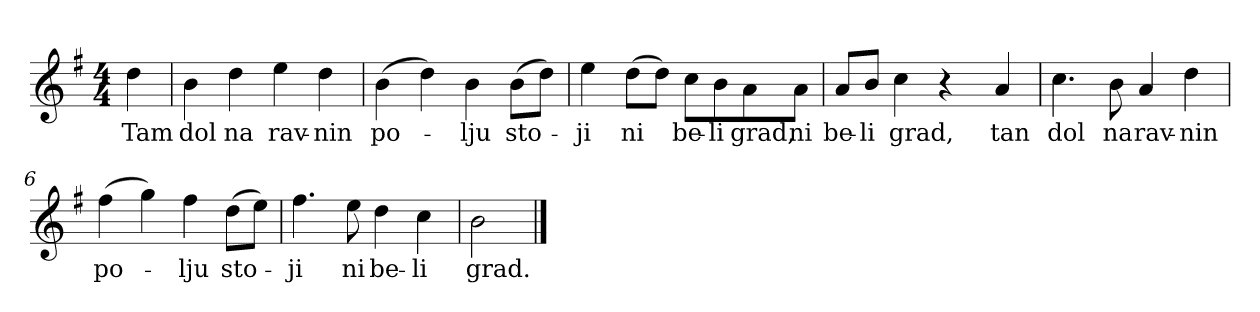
**kern	**text
*part1	*part1
*staff1	*staff1
*clefG2	*
*k[f#]	*
*G:	*
*M4/4	*
*MM92	*
=	=
4dd\	Tam
=1	=1
4b\	dol
4dd\	na
4ee\	rav-
4dd\	-nin
=2	=2
(>4b\	po-
4dd\)	.
4b\	-lju
(>8b\L	sto-
8dd\J)	.
=3	=3
4ee\	-ji
(>8dd\L	ni
8dd\J)	.
8cc\L	be-
8b\	-li
8a\	grad,
8a\J	ni
=4	=4
8a/L	be-
8b/J	-li
4cc\	grad,
4r	.
=4X1-	=4X1-
4a/	tan
=5	=5
4.cc\	dol
8b\	na
4a/	rav-
4dd\	-nin
!!LO:LB:g=z
=6	=6
(>4ff#\	po-
4gg\)	.
4ff#\	-lju
(>8dd\L	sto-
8ee\J)	.
=7	=7
4.ff#\	-ji
8ee\	ni
4dd\	be-
4cc\	-li
=8	=8
2b\	grad.
==	==
*-	*-
